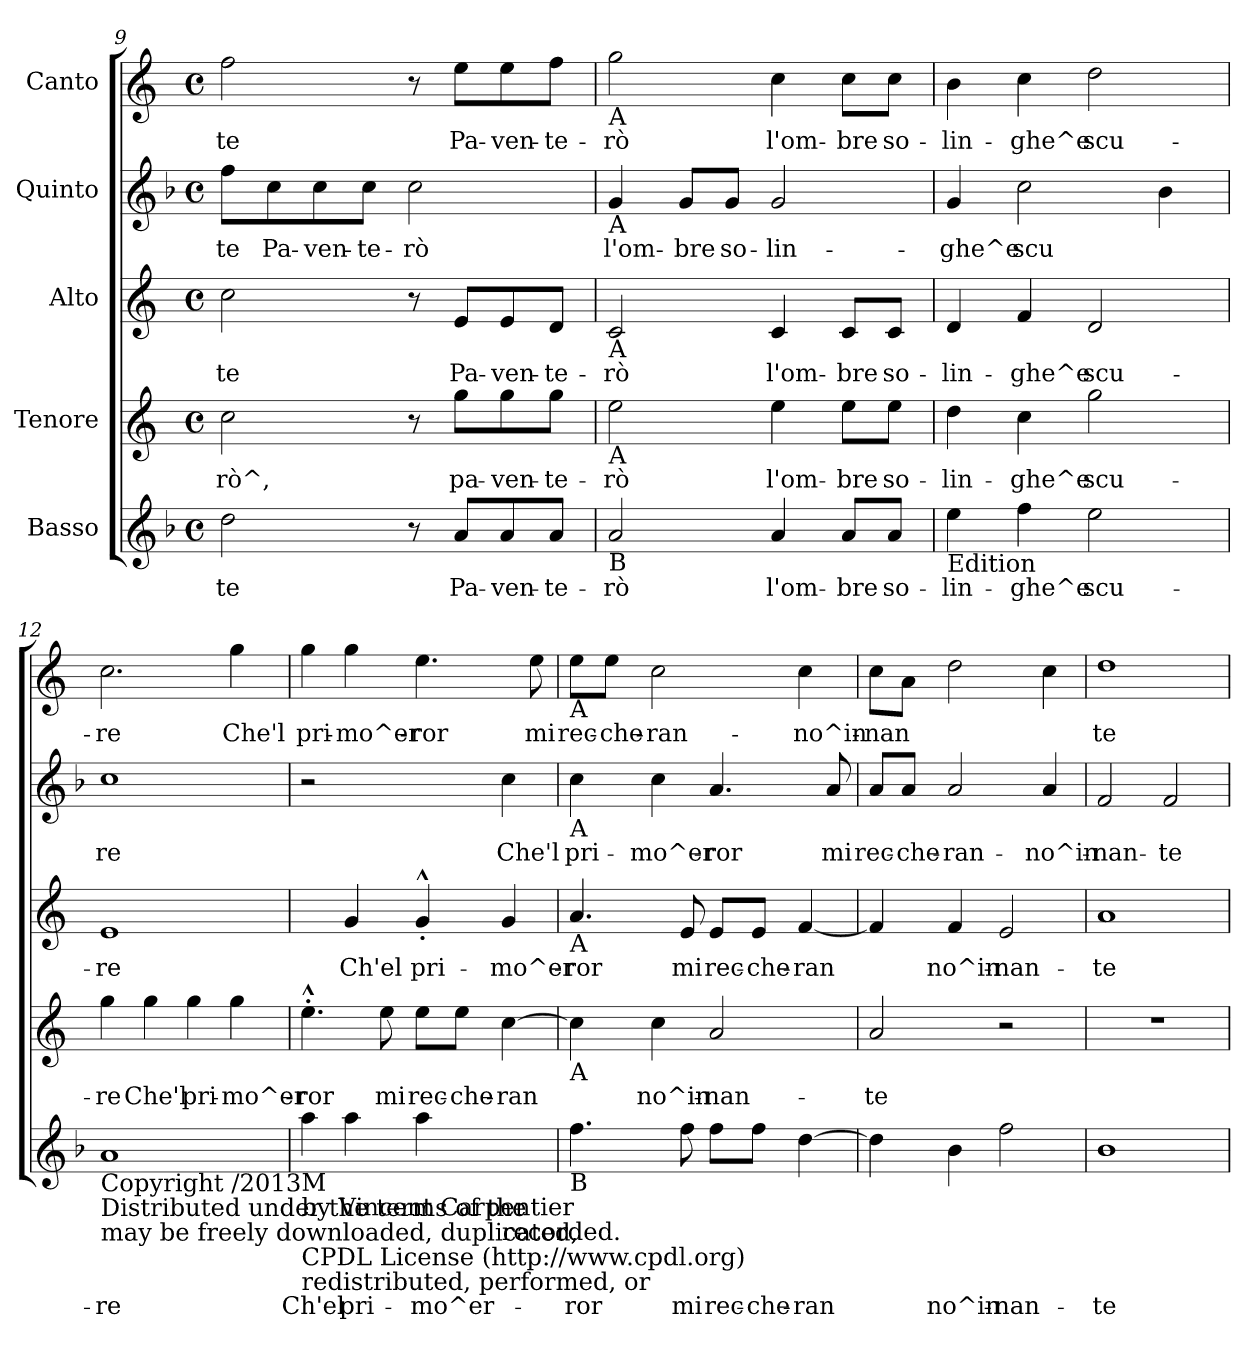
**kern	**text	**kern	**text	**kern	**text	**kern	**text	**kern	**text
*part5	*part5	*part4	*part4	*part3	*part3	*part2	*part2	*part1	*part1
*staff5	*staff5	*staff4	*staff4	*staff3	*staff3	*staff2	*staff2	*staff1	*staff1
*I"Basso	*	*I"Tenore	*	*I"Alto	*	*I"Quinto	*	*I"Canto	*
*k[b-]	*	*k[]	*	*k[]	*	*k[b-]	*	*k[]	*
*F:	*	*C:	*	*C:	*	*F:	*	*C:	*
*M4/4	*	*M4/4	*	*M4/4	*	*M4/4	*	*M4/4	*
*met(c)	*	*met(c)	*	*met(c)	*	*met(c)	*	*met(c)	*
=9	=9	=9	=9	=9	=9	=9	=9	=9	=9
!	!LO:LY:b:cj	!	!LO:LY:b:cj	!	!LO:LY:b:cj	!	!LO:LY:b:cj	!	!LO:LY:b:cj
2dd\	-te	2cc\	-rò^,	2cc\	-te	8ff\L	-te	2ff\	-te
!	!	!	!	!	!	!	!LO:LY:b:cj	!	!
.	.	.	.	.	.	8cc\	Pa-	.	.
!	!	!	!	!	!	!	!LO:LY:b:cj	!	!
.	.	.	.	.	.	8cc\	-ven-	.	.
!	!	!	!	!	!	!	!LO:LY:b:cj	!	!
.	.	.	.	.	.	8cc\J	-te-	.	.
!	!	!	!	!	!	!	!LO:LY:b:cj	!	!
8r	.	8r	.	8r	.	2cc\	-rò	8r	.
!	!LO:LY:b:cj	!	!LO:LY:b:cj	!	!LO:LY:b:cj	!	!	!	!LO:LY:b:cj
8a/L	Pa-	8gg\L	pa-	8e/L	Pa-	.	.	8ee\L	Pa-
!	!LO:LY:b:cj	!	!LO:LY:b:cj	!	!LO:LY:b:cj	!	!	!	!LO:LY:b:cj
8a/	-ven-	8gg\	-ven-	8e/	-ven-	.	.	8ee\	-ven-
!	!LO:LY:b:cj	!	!LO:LY:b:cj	!	!LO:LY:b:cj	!	!	!	!LO:LY:b:cj
8a/J	-te-	8gg\J	-te-	8d/J	-te-	.	.	8ff\J	-te-
!!LO:PB:g=z
=10	=10	=10	=10	=10	=10	=10	=10	=10	=10
!	!	!	!	!	!	!	!	!LO:TX:b:t=A	!
!	!	!	!	!	!	!LO:TX:b:t=A	!	!	!
!	!	!	!	!LO:TX:b:t=A	!	!	!	!	!
!	!	!LO:TX:b:t=A	!	!	!	!	!	!	!
!LO:TX:b:t=B	!	!	!	!	!	!	!	!	!
!	!LO:LY:b:cj	!	!LO:LY:b:cj	!	!LO:LY:b:cj	!	!LO:LY:b:cj	!	!LO:LY:b:cj
2a/	-rò	2ee\	-rò	2c/	-rò	4g/	l'om-	2gg\	-rò
!	!	!	!	!	!	!	!LO:LY:b:cj	!	!
.	.	.	.	.	.	8g/L	-bre	.	.
!	!	!	!	!	!	!	!LO:LY:b:cj	!	!
.	.	.	.	.	.	8g/J	so-	.	.
!	!LO:LY:b:cj	!	!LO:LY:b:cj	!	!LO:LY:b:cj	!	!LO:LY:b:cj	!	!LO:LY:b:cj
4a/	l'om-	4ee\	l'om-	4c/	l'om-	2g/	-lin-	4cc\	l'om-
!	!LO:LY:b:cj	!	!LO:LY:b:cj	!	!LO:LY:b:cj	!	!	!	!LO:LY:b:cj
8a/L	-bre	8ee\L	-bre	8c/L	-bre	.	.	8cc\L	-bre
!	!LO:LY:b:cj	!	!LO:LY:b:cj	!	!LO:LY:b:cj	!	!	!	!LO:LY:b:cj
8a/J	so-	8ee\J	so-	8c/J	so-	.	.	8cc\J	so-
=11	=11	=11	=11	=11	=11	=11	=11	=11	=11
!LO:TX:b:t=Edition	!	!	!	!	!	!	!	!	!
!	!LO:LY:b:cj	!	!LO:LY:b:cj	!	!LO:LY:b:cj	!	!LO:LY:b:cj	!	!LO:LY:b:cj
4ee\	-lin-	4dd\	-lin-	4d/	-lin-	4g/	-ghe^e	4b\	-lin-
!	!LO:LY:b:cj	!	!LO:LY:b:cj	!	!LO:LY:b:cj	!	!LO:LY:b:cj	!	!LO:LY:b:cj
4ff\	-ghe^e	4cc\	-ghe^e	4f/	-ghe^e	2cc\	scu-	4cc\	-ghe^e
!	!LO:LY:b:cj	!	!LO:LY:b:cj	!	!LO:LY:b:cj	!	!	!	!LO:LY:b:cj
2ee\	scu-	2gg\	scu-	2d/	scu-	.	.	2dd\	scu-
!	!	!	!	!	!	!	!LO:LY:b:cj	!	!
.	.	.	.	.	.	4b-\	--	.	.
=12	=12	=12	=12	=12	=12	=12	=12	=12	=12
!LO:TX:b:t=Copyright /2013	!	!	!	!	!	!	!	!	!
!LO:TX:b:t=Distributed under the terms of the	!	!	!	!	!	!	!	!	!
!LO:TX:b:t=may be freely downloaded, duplicated,	!	!	!	!	!	!	!	!	!
!	!LO:LY:b:cj	!	!LO:LY:b:cj	!	!LO:LY:b:cj	!	!LO:LY:b:cj	!	!LO:LY:b:cj
1a	-re	4gg\	-re	1e	-re	1cc	-re	2.cc\	-re
!	!	!	!LO:LY:b:cj	!	!	!	!	!	!
.	.	4gg\	Che'l	.	.	.	.	.	.
!	!	!	!LO:LY:b:cj	!	!	!	!	!	!
.	.	4gg\	pri-	.	.	.	.	.	.
!	!	!	!LO:LY:b:cj	!	!	!	!	!	!LO:LY:b:cj
.	.	4gg\	-mo^er-	.	.	.	.	4gg\	Che'l
=13	=13	=13	=13	=13	=13	=13	=13	=13	=13
!LO:TX:b:t=M	!	!	!	!	!	!	!	!	!
!LO:TX:b:t=by Vincent Carpentier	!	!	!	!	!	!	!	!	!
!LO:TX:b:t=CPDL License (http&colon;//www.cpdl.org)	!	!	!	!	!	!	!	!	!
!LO:TX:b:t=redistributed, performed, or	!	!	!	!	!	!	!	!	!
!	!LO:LY:b:cj	!	!LO:LY:b:cj	!	!	!	!	!	!LO:LY:b:cj
4aa\	Ch'el	4.ee^^>'>\	-ror	4ryy	.	2r	.	4gg\	pri-
!	!LO:LY:b:cj	!	!	!	!LO:LY:b:cj	!	!	!	!LO:LY:b:cj
4aa\	pri-	.	.	4g/	Ch'el	.	.	4gg\	-mo^er-
!	!	!	!LO:LY:b:cj	!	!	!	!	!	!
.	.	8ee\	mi	.	.	.	.	.	.
!	!LO:LY:b:cj	!	!LO:LY:b:cj	!	!LO:LY:b:cj	!	!	!	!LO:LY:b:cj
4aa\	-mo^er-	8ee\L	rec-	4g^^>'>/	pri-	4ryy	.	4.ee\	-ror
!	!	!	!LO:LY:b:cj	!	!	!	!	!	!
.	.	8ee\J	-che-	.	.	.	.	.	.
!LO:TX:b:t=recorded.	!	!	!	!	!	!	!	!	!
!	!	!	!LO:LY:b:cj	!	!LO:LY:b:cj	!	!LO:LY:b:cj	!	!
4ryy	.	[>4cc\	-ran-	4g/	-mo^er-	4cc\	Che'l	.	.
!	!	!	!	!	!	!	!	!	!LO:LY:b:cj
.	.	.	.	.	.	.	.	8ee\	mi
!!LO:PB:g=z
=14	=14	=14	=14	=14	=14	=14	=14	=14	=14
!	!	!	!	!	!	!	!	!LO:TX:b:t=A	!
!	!	!	!	!	!	!LO:TX:b:t=A	!	!	!
!	!	!	!	!LO:TX:b:t=A	!	!	!	!	!
!	!	!LO:TX:b:t=A	!	!	!	!	!	!	!
!LO:TX:b:t=B	!	!	!	!	!	!	!	!	!
!	!LO:LY:b:cj	!	!LO:LY:b:cj	!	!LO:LY:b:cj	!	!LO:LY:b:cj	!	!LO:LY:b:cj
4.ff\	-ror	4cc\]	--	4.a/	-ror	4cc\	pri-	8ee\L	rec-
!	!	!	!	!	!	!	!	!	!LO:LY:b:cj
.	.	.	.	.	.	.	.	8ee\J	-che-
!	!	!	!LO:LY:b:cj	!	!	!	!LO:LY:b:cj	!	!LO:LY:b:cj
.	.	4cc\	-no^in-	.	.	4cc\	-mo^er-	2cc\	-ran-
!	!LO:LY:b:cj	!	!	!	!LO:LY:b:cj	!	!	!	!
8ff\	mi	.	.	8e/	mi	.	.	.	.
!	!LO:LY:b:cj	!	!LO:LY:b:cj	!	!LO:LY:b:cj	!	!LO:LY:b:cj	!	!
8ff\L	rec-	2a/	-nan-	8e/L	rec-	4.a/	-ror	.	.
!	!LO:LY:b:cj	!	!	!	!LO:LY:b:cj	!	!	!	!
8ff\J	-che-	.	.	8e/J	-che-	.	.	.	.
!	!LO:LY:b:cj	!	!	!	!LO:LY:b:cj	!	!	!	!LO:LY:b:cj
[>4dd\	-ran-	.	.	[<4f/	-ran-	.	.	4cc\	-no^in-
!	!	!	!	!	!	!	!LO:LY:b:cj	!	!
.	.	.	.	.	.	8a/	mi	.	.
=15	=15	=15	=15	=15	=15	=15	=15	=15	=15
!	!LO:LY:b:cj	!	!LO:LY:b:cj	!	!LO:LY:b:cj	!	!LO:LY:b:cj	!	!LO:LY:b:cj
4dd\]	--	2a/	-te	4f/]	--	8a/L	rec-	8cc\L	-nan-
!	!	!	!	!	!	!	!LO:LY:b:cj	!	!LO:LY:b:cj
.	.	.	.	.	.	8a/J	-che-	8a\J	--
!	!LO:LY:b:cj	!	!	!	!LO:LY:b:cj	!	!LO:LY:b:cj	!	!LO:LY:b:cj
4b-\	-no^in-	.	.	4f/	-no^in-	2a/	-ran-	2dd\	--
!	!LO:LY:b:cj	!	!	!	!LO:LY:b:cj	!	!	!	!
2ff\	-nan-	2r	.	2e/	-nan-	.	.	.	.
!	!	!	!	!	!	!	!LO:LY:b:cj	!	!LO:LY:b:cj
.	.	.	.	.	.	4a/	-no^in-	4cc\	--
=16	=16	=16	=16	=16	=16	=16	=16	=16	=16
!	!LO:LY:b:cj	!	!	!	!LO:LY:b:cj	!	!LO:LY:b:cj	!	!LO:LY:b:cj
1b-	-te	1r	.	1a	-te	2f/	-nan-	1dd	-te
!	!	!	!	!	!	!	!LO:LY:b:cj	!	!
.	.	.	.	.	.	2f/	-te	.	.
=	=	=	=	=	=	=	=	=	=
*-	*-	*-	*-	*-	*-	*-	*-	*-	*-
